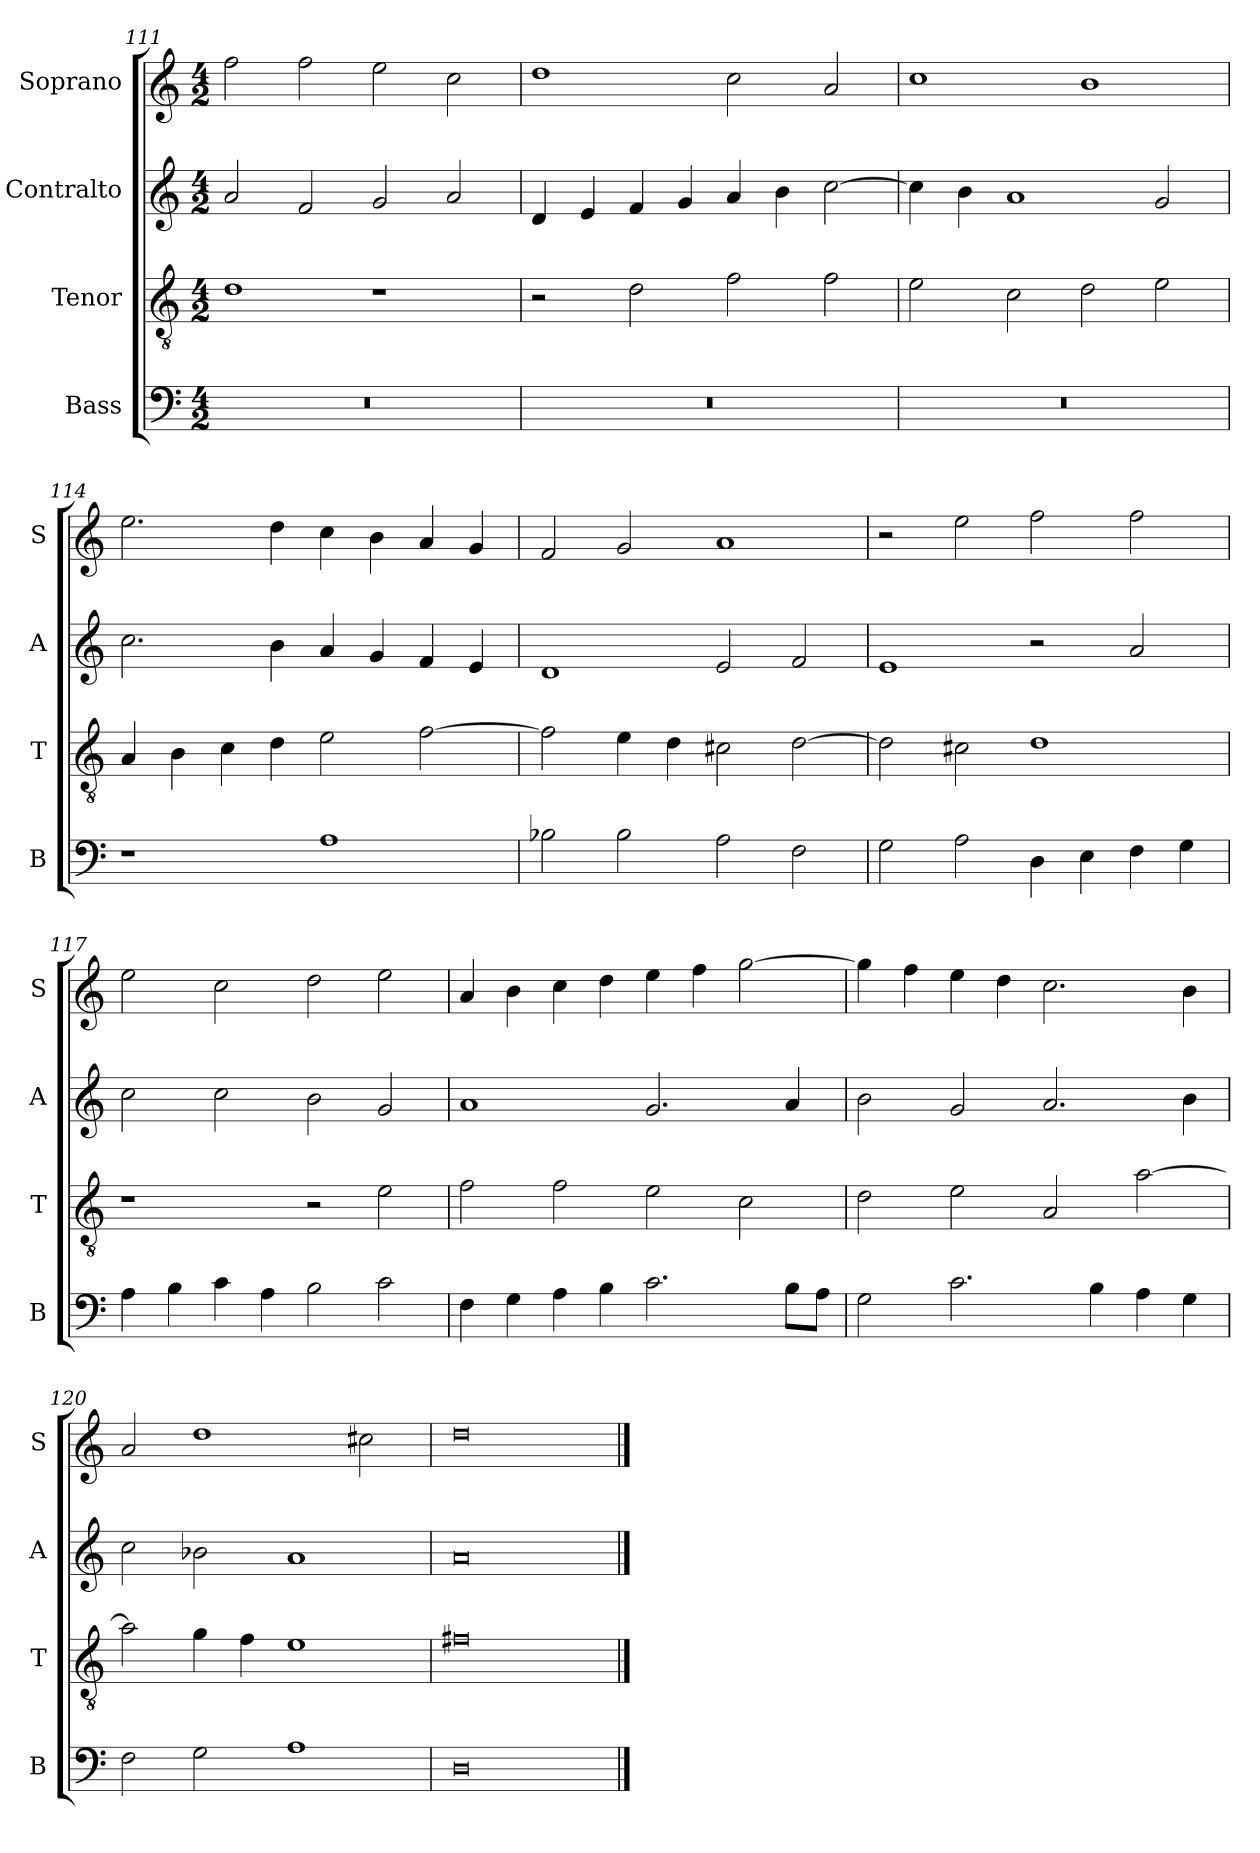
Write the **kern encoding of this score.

**kern	**kern	**kern	**kern
*part4	*part3	*part2	*part1
*staff4	*staff3	*staff2	*staff1
*I"Bass	*I"Tenor	*I"Contralto	*I"Soprano
*I'B	*I'T	*I'A	*I'S
*clefF4	*clefGv2	*clefG2	*clefG2
*k[]	*k[]	*k[]	*k[]
*D:dor	*D:dor	*D:dor	*D:dor
*M4/2	*M4/2	*M4/2	*M4/2
=111	=111	=111	=111
0r	1d	2a	2ff
.	.	2f	2ff
.	1r	2g	2ee
.	.	2a	2cc
=112	=112	=112	=112
0r	2r	4d	1dd
.	.	4e	.
.	2d	4f	.
.	.	4g	.
.	2f	4a	2cc
.	.	4b	.
.	2f	[2cc	2a
=113	=113	=113	=113
0r	2e	4cc]	1cc
.	.	4b	.
.	2c	1a	.
.	2d	.	1b
.	2e	2g	.
=114	=114	=114	=114
1r	4A	2.cc	2.ee
.	4B	.	.
.	4c	.	.
.	4d	4b	4dd
1A	2e	4a	4cc
.	.	4g	4b
.	[2f	4f	4a
.	.	4e	4g
=115	=115	=115	=115
2B-X	2f]	1d	2f
2B-	4e	.	2g
.	4d	.	.
2A	2c#X	2e	1a
2F	[2d	2f	.
=116	=116	=116	=116
2G	2d]	1e	2r
2A	2c#X	.	2ee
4D	1d	2r	2ff
4E	.	.	.
4F	.	2a	2ff
4G	.	.	.
=117	=117	=117	=117
4A	1r	2cc	2ee
4B	.	.	.
4c	.	2cc	2cc
4A	.	.	.
2B	2r	2b	2dd
2c	2e	2g	2ee
=118	=118	=118	=118
4F	2f	1a	4a
4G	.	.	4b
4A	2f	.	4cc
4B	.	.	4dd
2.c	2e	2.g	4ee
.	.	.	4ff
.	2c	.	[2gg
8B\L	.	4a	.
8A\J	.	.	.
=119	=119	=119	=119
2G	2d	2b	4gg]
.	.	.	4ff
2.c	2e	2g	4ee
.	.	.	4dd
.	2A	2.a	2.cc
4B	.	.	.
4A	[2a	.	.
4G	.	4b	4b
=120	=120	=120	=120
2F	2a]	2cc	2a
2G	4g	2b-X	1dd
.	4f	.	.
1A	1e	1a	.
.	.	.	2cc#X
=121	=121	=121	=121
0D	0f#X	0a	0dd
==	==	==	==
*-	*-	*-	*-
